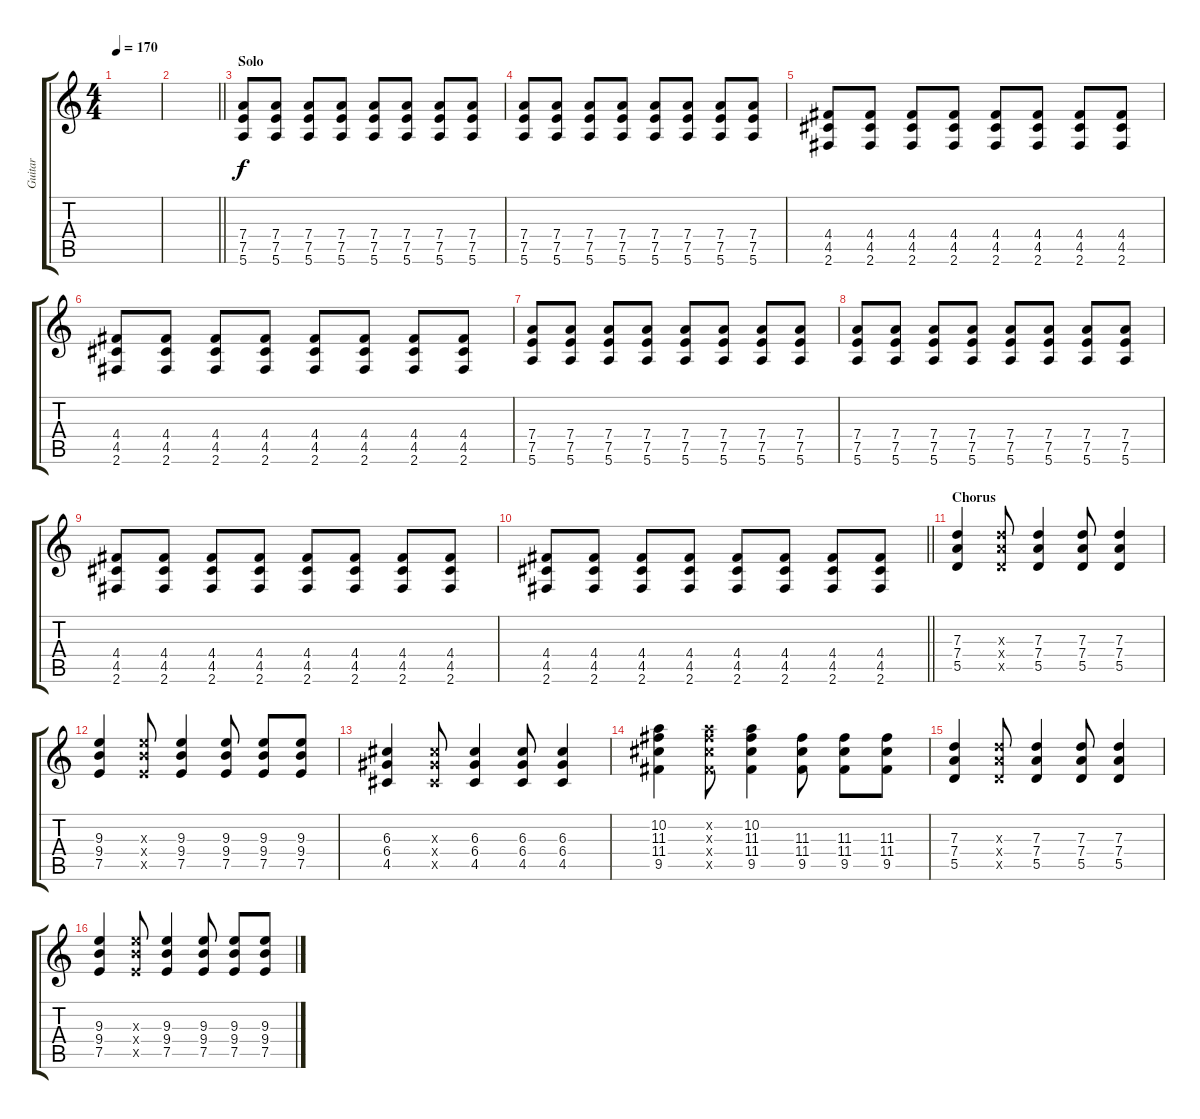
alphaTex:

\track ("Guitar" "Guitar") {instrument distortionguitar}
\staff {score tabs}
\tuning (E4 B3 G3 D3 A2 E2) {hide}
\ts (4 4)
\tempo 170
\clef g2
\ks c
|
\barLineRight lightlight
|
\section ("" "Solo")
(7.4 7.5 5.6).8 (7.4 7.5 5.6).8 (7.4 7.5 5.6).8 (7.4 7.5 5.6).8 (7.4 7.5 5.6).8 (7.4 7.5 5.6).8 (7.4 7.5 5.6).8 (7.4 7.5 5.6).8 |
(7.4 7.5 5.6).8 (7.4 7.5 5.6).8 (7.4 7.5 5.6).8 (7.4 7.5 5.6).8 (7.4 7.5 5.6).8 (7.4 7.5 5.6).8 (7.4 7.5 5.6).8 (7.4 7.5 5.6).8 |
(4.4 4.5 2.6).8 (4.4 4.5 2.6).8 (4.4 4.5 2.6).8 (4.4 4.5 2.6).8 (4.4 4.5 2.6).8 (4.4 4.5 2.6).8 (4.4 4.5 2.6).8 (4.4 4.5 2.6).8 |
(4.4 4.5 2.6).8 (4.4 4.5 2.6).8 (4.4 4.5 2.6).8 (4.4 4.5 2.6).8 (4.4 4.5 2.6).8 (4.4 4.5 2.6).8 (4.4 4.5 2.6).8 (4.4 4.5 2.6).8 |
(7.4 7.5 5.6).8 (7.4 7.5 5.6).8 (7.4 7.5 5.6).8 (7.4 7.5 5.6).8 (7.4 7.5 5.6).8 (7.4 7.5 5.6).8 (7.4 7.5 5.6).8 (7.4 7.5 5.6).8 |
(7.4 7.5 5.6).8 (7.4 7.5 5.6).8 (7.4 7.5 5.6).8 (7.4 7.5 5.6).8 (7.4 7.5 5.6).8 (7.4 7.5 5.6).8 (7.4 7.5 5.6).8 (7.4 7.5 5.6).8 |
(4.4 4.5 2.6).8 (4.4 4.5 2.6).8 (4.4 4.5 2.6).8 (4.4 4.5 2.6).8 (4.4 4.5 2.6).8 (4.4 4.5 2.6).8 (4.4 4.5 2.6).8 (4.4 4.5 2.6).8 |
\barLineRight lightlight
(4.4 4.5 2.6).8 (4.4 4.5 2.6).8 (4.4 4.5 2.6).8 (4.4 4.5 2.6).8 (4.4 4.5 2.6).8 (4.4 4.5 2.6).8 (4.4 4.5 2.6).8 (4.4 4.5 2.6).8 |
\section ("" "Chorus")
(7.3 7.4 5.5).4 (7.3{x} 7.4{x} 5.5{x}).8 (7.3 7.4 5.5).4 (7.3 7.4 5.5).8 (7.3 7.4 5.5).4 |
(9.3 9.4 7.5).4 (9.3{x} 9.4{x} 7.5{x}).8 (9.3 9.4 7.5).4 (9.3 9.4 7.5).8 (9.3 9.4 7.5).8 (9.3 9.4 7.5).8 |
(6.3 6.4 4.5).4 (6.3{x} 6.4{x} 4.5{x}).8 (6.3 6.4 4.5).4 (6.3 6.4 4.5).8 (6.3 6.4 4.5).4 |
(10.2 11.3 11.4 9.5).4 (10.2{x} 11.3{x} 11.4{x} 9.5{x}).8 (10.2 11.3 11.4 9.5).4 (11.3 11.4 9.5).8 (11.3 11.4 9.5).8 (11.3 11.4 9.5).8 |
(7.3 7.4 5.5).4 (7.3{x} 7.4{x} 5.5{x}).8 (7.3 7.4 5.5).4 (7.3 7.4 5.5).8 (7.3 7.4 5.5).4 |
(9.3 9.4 7.5).4 (9.3{x} 9.4{x} 7.5{x}).8 (9.3 9.4 7.5).4 (9.3 9.4 7.5).8 (9.3 9.4 7.5).8 (9.3 9.4 7.5).8
